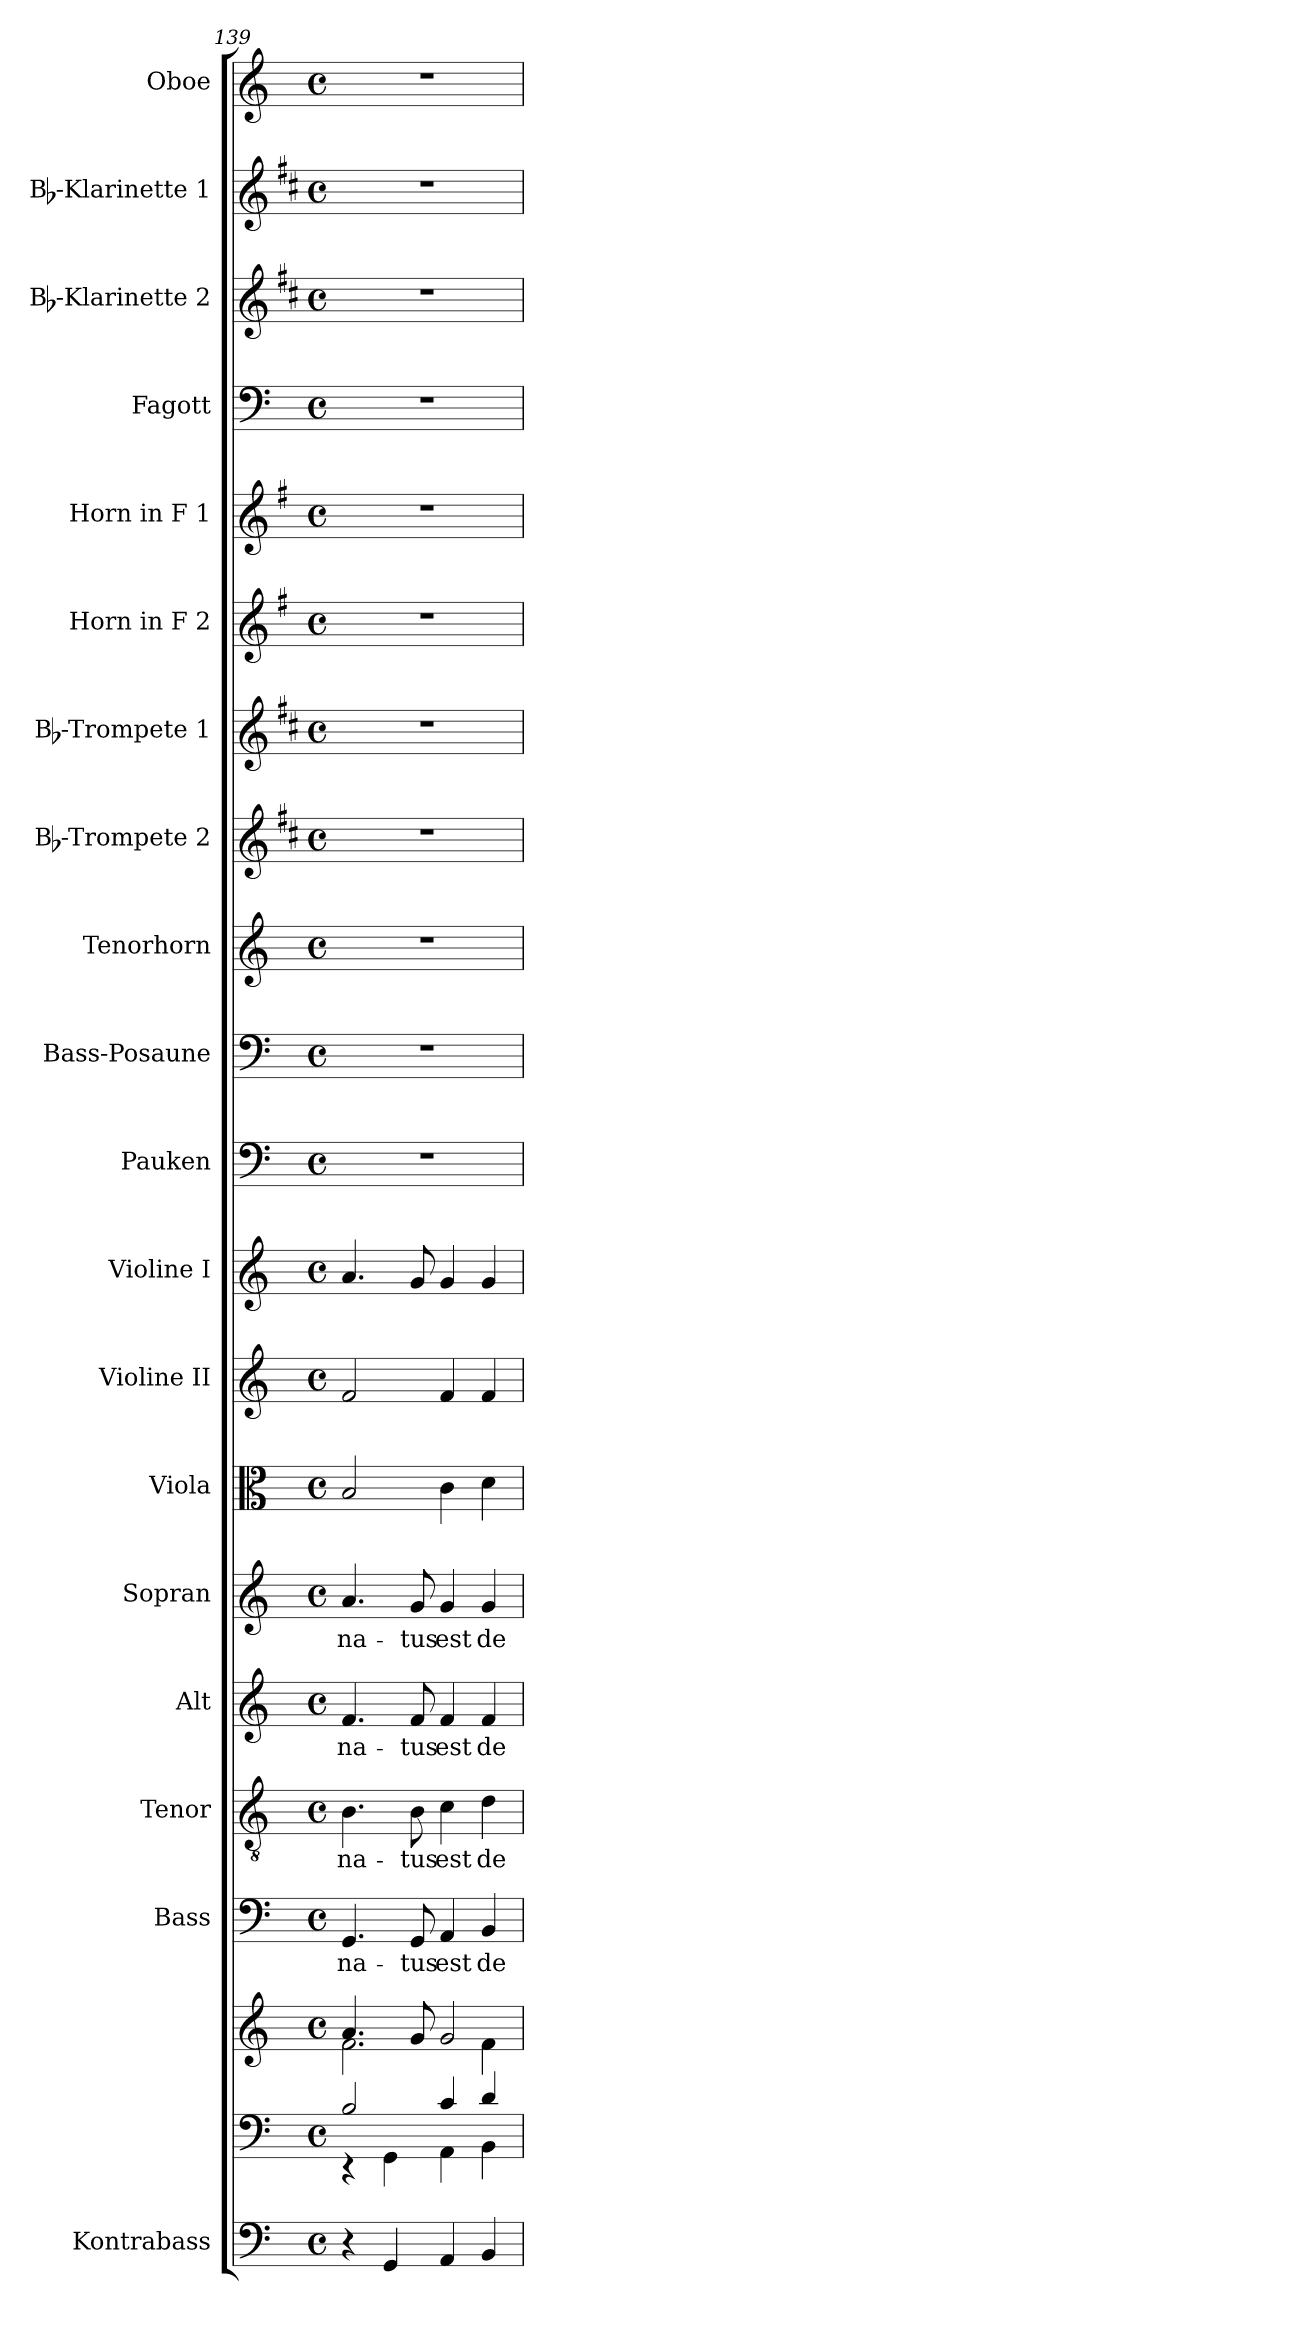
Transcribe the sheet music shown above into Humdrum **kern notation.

**kern	**kern	**kern	**kern	**text	**kern	**text	**kern	**text	**kern	**text	**kern	**kern	**kern	**kern	**kern	**kern	**kern	**kern	**kern	**kern	**kern	**kern	**kern	**kern
*part20	*part19	*part19	*part18	*part18	*part17	*part17	*part16	*part16	*part15	*part15	*part14	*part13	*part12	*part11	*part10	*part9	*part8	*part7	*part6	*part5	*part4	*part3	*part2	*part1
*staff21	*staff20	*staff19	*staff18	*staff18	*staff17	*staff17	*staff16	*staff16	*staff15	*staff15	*staff14	*staff13	*staff12	*staff11	*staff10	*staff9	*staff8	*staff7	*staff6	*staff5	*staff4	*staff3	*staff2	*staff1
*I"Kontrabass	*	*	*I"Bass	*	*I"Tenor	*	*I"Alt	*	*I"Sopran	*	*I"Viola	*I"Violine II	*I"Violine I	*I"Pauken	*I"Bass-Posaune	*I"Tenorhorn	*I"Bb-Trompete 2	*I"Bb-Trompete 1	*I"Horn in F 2	*I"Horn in F 1	*I"Fagott	*I"Bb-Klarinette 2	*I"Bb-Klarinette 1	*I"Oboe
*I'Kb.	*	*	*I'B.	*	*I'T.	*	*I'A.	*	*I'S.	*	*I'Vla.	*I'Vl. II	*I'Vl. I	*I'Pk.	*I'B. Pos.	*I'T. Hrn.	*I'Bb Trp. 2	*I'Bb Trp. 1	*	*	*I'Fg.	*I'Bb Kl. 2	*I'Bb Kl. 1	*I'Ob.
*clefF4	*clefF4	*clefG2	*clefF4	*	*clefGv2	*	*clefG2	*	*clefG2	*	*clefC3	*clefG2	*clefG2	*clefF4	*clefF4	*clefG2	*clefG2	*clefG2	*clefG2	*clefG2	*clefF4	*clefG2	*clefG2	*clefG2
*ITrd7c12	*	*	*	*	*	*	*	*	*	*	*	*	*	*	*	*ITrd8c14	*ITrd1c2	*ITrd1c2	*ITrd4c7	*ITrd4c7	*	*ITrd1c2	*ITrd1c2	*
*k[]	*k[]	*k[]	*k[]	*	*k[]	*	*k[]	*	*k[]	*	*k[]	*k[]	*k[]	*k[]	*k[]	*k[]	*k[]	*k[]	*k[]	*k[]	*k[]	*k[]	*k[]	*k[]
*C:	*C:	*C:	*C:	*	*C:	*	*C:	*	*C:	*	*C:	*C:	*C:	*C:	*C:	*C:	*C:	*C:	*C:	*C:	*C:	*C:	*C:	*C:
*M4/4	*M4/4	*M4/4	*M4/4	*	*M4/4	*	*M4/4	*	*M4/4	*	*M4/4	*M4/4	*M4/4	*M4/4	*M4/4	*M4/4	*M4/4	*M4/4	*M4/4	*M4/4	*M4/4	*M4/4	*M4/4	*M4/4
*met(c)	*met(c)	*met(c)	*met(c)	*	*met(c)	*	*met(c)	*	*met(c)	*	*met(c)	*met(c)	*met(c)	*met(c)	*met(c)	*met(c)	*met(c)	*met(c)	*met(c)	*met(c)	*met(c)	*met(c)	*met(c)	*met(c)
=139	=139	=139	=139	=139	=139	=139	=139	=139	=139	=139	=139	=139	=139	=139	=139	=139	=139	=139	=139	=139	=139	=139	=139	=139
*	*^	*^	*	*	*	*	*	*	*	*	*	*	*	*	*	*	*	*	*	*	*	*	*	*
!	!	!	!	!	!	!LO:LY:b	!	!LO:LY:b	!	!LO:LY:b	!	!LO:LY:b	!	!	!	!	!	!	!	!	!	!	!	!	!	!
4r	2B/	4r	4.a/	2.f\	4.GG/	-na-	4.B\	-na-	4.f/	-na-	4.a/	-na-	2B/	2f/	4.a/	1r	1r	1r	1r	1r	1r	1r	1r	1r	1r	1r
4GGG/	.	4GG\	.	.	.	.	.	.	.	.	.	.	.	.	.	.	.	.	.	.	.	.	.	.	.	.
!	!	!	!	!	!	!LO:LY:b	!	!LO:LY:b	!	!LO:LY:b	!	!LO:LY:b	!	!	!	!	!	!	!	!	!	!	!	!	!	!
.	.	.	8g/	.	8GG/	-tus	8B\	-tus	8f/	-tus	8g/	-tus	.	.	8g/	.	.	.	.	.	.	.	.	.	.	.
!	!	!	!	!	!	!LO:LY:b	!	!LO:LY:b	!	!LO:LY:b	!	!LO:LY:b	!	!	!	!	!	!	!	!	!	!	!	!	!	!
4AAA/	4c/	4AA\	2g/	.	4AA/	est	4c\	est	4f/	est	4g/	est	4c\	4f/	4g/	.	.	.	.	.	.	.	.	.	.	.
!	!	!	!	!	!	!LO:LY:b	!	!LO:LY:b	!	!LO:LY:b	!	!LO:LY:b	!	!	!	!	!	!	!	!	!	!	!	!	!	!
4BBB/	4d/	4BB\	.	4f\	4BB/	de	4d\	de	4f/	de	4g/	de	4d\	4f/	4g/	.	.	.	.	.	.	.	.	.	.	.
*	*v	*v	*	*	*	*	*	*	*	*	*	*	*	*	*	*	*	*	*	*	*	*	*	*	*	*
*	*	*v	*v	*	*	*	*	*	*	*	*	*	*	*	*	*	*	*	*	*	*	*	*	*	*
=	=	=	=	=	=	=	=	=	=	=	=	=	=	=	=	=	=	=	=	=	=	=	=	=
*-	*-	*-	*-	*-	*-	*-	*-	*-	*-	*-	*-	*-	*-	*-	*-	*-	*-	*-	*-	*-	*-	*-	*-	*-
